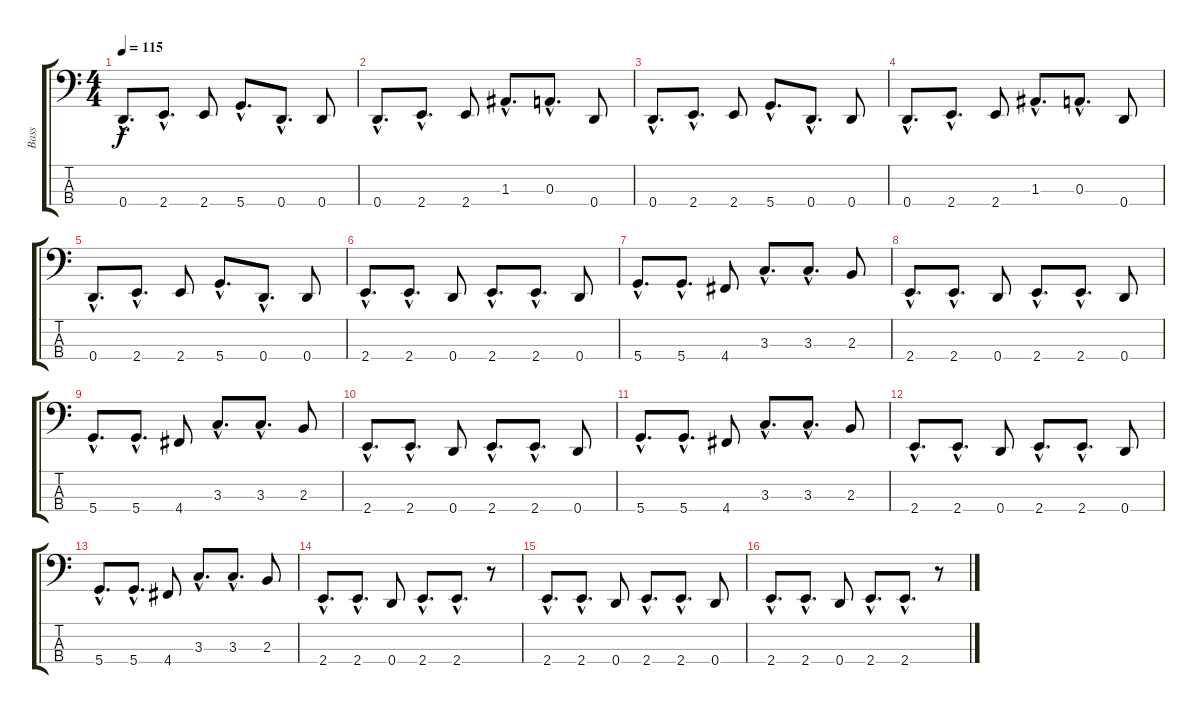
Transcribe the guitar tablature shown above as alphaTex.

\track ("Bass" "Bass") {instrument electricbassfinger}
\staff {score tabs}
\tuning (G2 D2 A1 D1) {hide}
\ts (4 4)
\tempo 115
\clef f4
\ks c
0.4{hac}.8{d dy f} 2.4{hac}.8{d} 2.4.8 5.4{hac}.8{d} 0.4{hac}.8{d} 0.4.8 |
0.4{hac}.8{d} 2.4{hac}.8{d} 2.4.8 1.3{hac}.8{d} 0.3{hac}.8{d} 0.4.8 |
0.4{hac}.8{d} 2.4{hac}.8{d} 2.4.8 5.4{hac}.8{d} 0.4{hac}.8{d} 0.4.8 |
0.4{hac}.8{d} 2.4{hac}.8{d} 2.4.8 1.3{hac}.8{d} 0.3{hac}.8{d} 0.4.8 |
0.4{hac}.8{d} 2.4{hac}.8{d} 2.4.8 5.4{hac}.8{d} 0.4{hac}.8{d} 0.4.8 |
2.4{hac}.8{d} 2.4{hac}.8{d} 0.4.8 2.4{hac}.8{d} 2.4{hac}.8{d} 0.4.8 |
5.4{hac}.8{d} 5.4{hac}.8{d} 4.4.8 3.3{hac}.8{d} 3.3{hac}.8{d} 2.3.8 |
2.4{hac}.8{d} 2.4{hac}.8{d} 0.4.8 2.4{hac}.8{d} 2.4{hac}.8{d} 0.4.8 |
5.4{hac}.8{d} 5.4{hac}.8{d} 4.4.8 3.3{hac}.8{d} 3.3{hac}.8{d} 2.3.8 |
2.4{hac}.8{d} 2.4{hac}.8{d} 0.4.8 2.4{hac}.8{d} 2.4{hac}.8{d} 0.4.8 |
5.4{hac}.8{d} 5.4{hac}.8{d} 4.4.8 3.3{hac}.8{d} 3.3{hac}.8{d} 2.3.8 |
2.4{hac}.8{d} 2.4{hac}.8{d} 0.4.8 2.4{hac}.8{d} 2.4{hac}.8{d} 0.4.8 |
5.4{hac}.8{d} 5.4{hac}.8{d} 4.4.8 3.3{hac}.8{d} 3.3{hac}.8{d} 2.3.8 |
2.4{hac}.8{d} 2.4{hac}.8{d} 0.4.8 2.4{hac}.8{d} 2.4{hac}.8{d} r.8 |
2.4{hac}.8{d} 2.4{hac}.8{d} 0.4.8 2.4{hac}.8{d} 2.4{hac}.8{d} 0.4.8 |
2.4{hac}.8{d} 2.4{hac}.8{d} 0.4.8 2.4{hac}.8{d} 2.4{hac}.8{d} r.8
